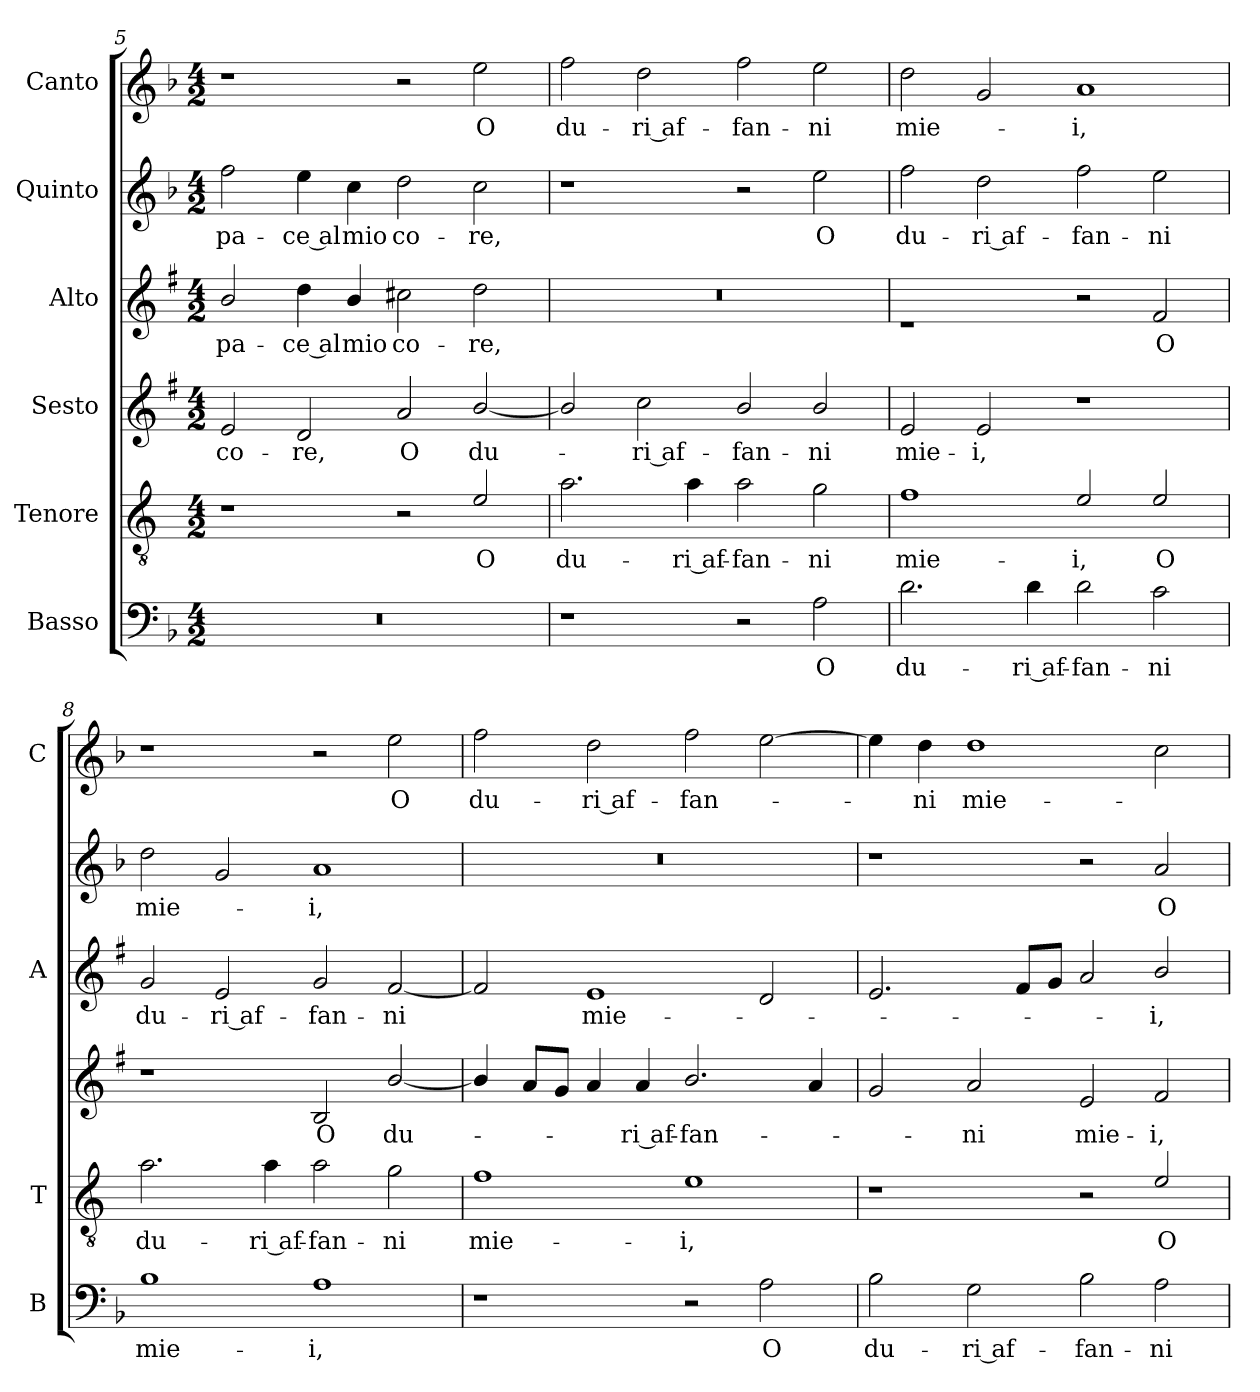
**kern	**text	**kern	**text	**kern	**text	**kern	**text	**kern	**text	**kern	**text
*part6	*part6	*part5	*part5	*part4	*part4	*part3	*part3	*part2	*part2	*part1	*part1
*staff6	*staff6	*staff5	*staff5	*staff4	*staff4	*staff3	*staff3	*staff2	*staff2	*staff1	*staff1
*I"Basso	*	*I"Tenore	*	*I"Sesto	*	*I"Alto	*	*I"Quinto	*	*I"Canto	*
*I'B	*	*I'T	*	*	*	*I'A	*	*	*	*I'C	*
*clefF4	*	*clefGv2	*	*clefG2	*	*clefG2	*	*clefG2	*	*clefG2	*
*	*	*ITrd4c7	*	*ITrd1c2	*	*ITrd1c2	*	*	*	*	*
*k[b-]	*	*k[b-]	*	*k[b-]	*	*k[b-]	*	*k[b-]	*	*k[b-]	*
*F:	*	*F:	*	*F:	*	*F:	*	*F:	*	*F:	*
*M4/2	*	*M4/2	*	*M4/2	*	*M4/2	*	*M4/2	*	*M4/2	*
=5	=5	=5	=5	=5	=5	=5	=5	=5	=5	=5	=5
!	!	!	!	!	!LO:LY:b	!	!LO:LY:b	!	!LO:LY:b	!	!
0r	.	1r	.	2d/	co-	2a/	pa-	2ff\	pa-	1r	.
!	!	!	!	!	!LO:LY:b	!	!LO:LY:b	!	!LO:LY:b	!	!
.	.	.	.	2c/	-re,	4cc\	-ce al	4ee\	-ce al	.	.
!	!	!	!	!	!	!	!LO:LY:b	!	!LO:LY:b	!	!
.	.	.	.	.	.	4a/	mio	4cc\	mio	.	.
!	!	!	!	!	!LO:LY:b	!	!LO:LY:b	!	!LO:LY:b	!	!
.	.	2r	.	2g/	O	2bn\	co-	2dd\	co-	2r	.
!	!	!	!LO:LY:b	!	!LO:LY:b	!	!LO:LY:b	!	!LO:LY:b	!	!LO:LY:b
.	.	2A/	O	[2a/	du-	2cc\	-re,	2cc\	-re,	2ee\	O
=6	=6	=6	=6	=6	=6	=6	=6	=6	=6	=6	=6
!	!	!	!LO:LY:b	!	!	!	!	!	!	!	!LO:LY:b
1r	.	2.d\	du-	2a/]	.	0r	.	1r	.	2ff\	du-
!	!	!	!	!	!LO:LY:b	!	!	!	!	!	!LO:LY:b
.	.	.	.	2b-\	-ri af-	.	.	.	.	2dd\	-ri af-
!	!	!	!LO:LY:b	!	!	!	!	!	!	!	!
.	.	4d\	-ri af-	.	.	.	.	.	.	.	.
!	!	!	!LO:LY:b	!	!LO:LY:b	!	!	!	!	!	!LO:LY:b
2r	.	2d\	-fan-	2a/	-fan-	.	.	2r	.	2ff\	-fan-
!	!LO:LY:b	!	!LO:LY:b	!	!LO:LY:b	!	!	!	!LO:LY:b	!	!LO:LY:b
2A\	O	2c\	-ni	2a/	-ni	.	.	2ee\	O	2ee\	-ni
=7	=7	=7	=7	=7	=7	=7	=7	=7	=7	=7	=7
!	!LO:LY:b	!	!LO:LY:b	!	!LO:LY:b	!	!	!	!LO:LY:b	!	!LO:LY:b
2.d\	du-	1B-	mie-	2d/	mie-	1rf	.	2ff\	du-	2dd\	mie-
!	!	!	!	!	!LO:LY:b	!	!	!	!LO:LY:b	!	!
.	.	.	.	2d/	-i,	.	.	2dd\	-ri af-	2g/	.
!	!LO:LY:b	!	!	!	!	!	!	!	!	!	!
4d\	-ri af-	.	.	.	.	.	.	.	.	.	.
!	!LO:LY:b	!	!LO:LY:b	!	!	!	!	!	!LO:LY:b	!	!LO:LY:b
2d\	-fan-	2A/	-i,	1r	.	2r	.	2ff\	-fan-	1a	-i,
!	!LO:LY:b	!	!LO:LY:b	!	!	!	!LO:LY:b	!	!LO:LY:b	!	!
2c\	-ni	2A/	O	.	.	2e/	O	2ee\	-ni	.	.
!!LO:PB:g=z
=8	=8	=8	=8	=8	=8	=8	=8	=8	=8	=8	=8
!	!LO:LY:b	!	!LO:LY:b	!	!	!	!LO:LY:b	!	!LO:LY:b	!	!
1B-	mie-	2.d\	du-	1r	.	2f/	du-	2dd\	mie-	1r	.
!	!	!	!	!	!	!	!LO:LY:b	!	!	!	!
.	.	.	.	.	.	2d/	-ri af-	2g/	.	.	.
!	!	!	!LO:LY:b	!	!	!	!	!	!	!	!
.	.	4d\	-ri af-	.	.	.	.	.	.	.	.
!	!LO:LY:b	!	!LO:LY:b	!	!LO:LY:b	!	!LO:LY:b	!	!LO:LY:b	!	!
1A	-i,	2d\	-fan-	2A/	O	2f/	-fan-	1a	-i,	2r	.
!	!	!	!LO:LY:b	!	!LO:LY:b	!	!LO:LY:b	!	!	!	!LO:LY:b
.	.	2c\	-ni	[2a/	du-	[2e/	-ni	.	.	2ee\	O
=9	=9	=9	=9	=9	=9	=9	=9	=9	=9	=9	=9
!	!	!	!LO:LY:b	!	!	!	!	!	!	!	!LO:LY:b
1r	.	1B-	mie-	4a/]	.	2e/]	.	0r	.	2ff\	du-
.	.	.	.	8g/L	.	.	.	.	.	.	.
.	.	.	.	8f/J	.	.	.	.	.	.	.
!	!	!	!	!	!	!	!LO:LY:b	!	!	!	!LO:LY:b
.	.	.	.	4g/	.	1d	mie-	.	.	2dd\	-ri af-
!	!	!	!	!	!LO:LY:b	!	!	!	!	!	!
.	.	.	.	4g/	-ri af-	.	.	.	.	.	.
!	!	!	!LO:LY:b	!	!LO:LY:b	!	!	!	!	!	!LO:LY:b
2r	.	1A	-i,	2.a/	-fan-	.	.	.	.	2ff\	-fan-
!	!LO:LY:b	!	!	!	!	!	!	!	!	!	!
2A\	O	.	.	.	.	2c/	.	.	.	[2ee\	.
.	.	.	.	4g/	.	.	.	.	.	.	.
=10	=10	=10	=10	=10	=10	=10	=10	=10	=10	=10	=10
!	!LO:LY:b	!	!	!	!	!	!	!	!	!	!
2B-\	du-	1r	.	2f/	.	2.d/	.	1r	.	4ee\]	.
!	!	!	!	!	!	!	!	!	!	!	!LO:LY:b
.	.	.	.	.	.	.	.	.	.	4dd\	-ni
!	!LO:LY:b	!	!	!	!LO:LY:b	!	!	!	!	!	!LO:LY:b
2G\	-ri af-	.	.	2g/	-ni	.	.	.	.	1dd	mie-
.	.	.	.	.	.	8e/L	.	.	.	.	.
.	.	.	.	.	.	8f/J	.	.	.	.	.
!	!LO:LY:b	!	!	!	!LO:LY:b	!	!	!	!	!	!
2B-\	-fan-	2r	.	2d/	mie-	2g/	.	2r	.	.	.
!	!LO:LY:b	!	!LO:LY:b	!	!LO:LY:b	!	!LO:LY:b	!	!LO:LY:b	!	!
2A\	-ni	2A/	O	2e/	-i,	2a/	-i,	2a/	O	2cc\	.
=	=	=	=	=	=	=	=	=	=	=	=
*-	*-	*-	*-	*-	*-	*-	*-	*-	*-	*-	*-
